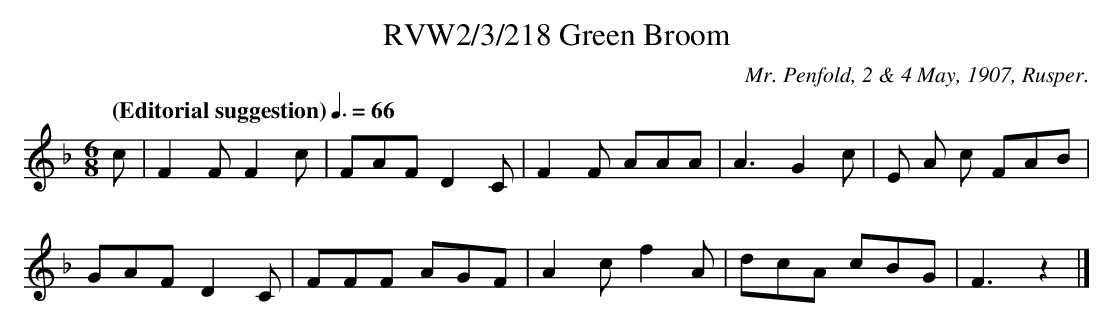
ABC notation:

X:1
T:RVW2/3/218 Green Broom
C:Mr. Penfold, 2 & 4 May, 1907, Rusper.
L:1/8
Q: "(Editorial suggestion)" 3/8=66
M:6/8
K:F
c | F2 F F2 c | FAF D2 C | F2 F AAA | A3 G2 c | E A c FAB|$
GAF D2 C | FFF AGF | A2 c f2 A | dcA cBG | F3 z2 |]$
